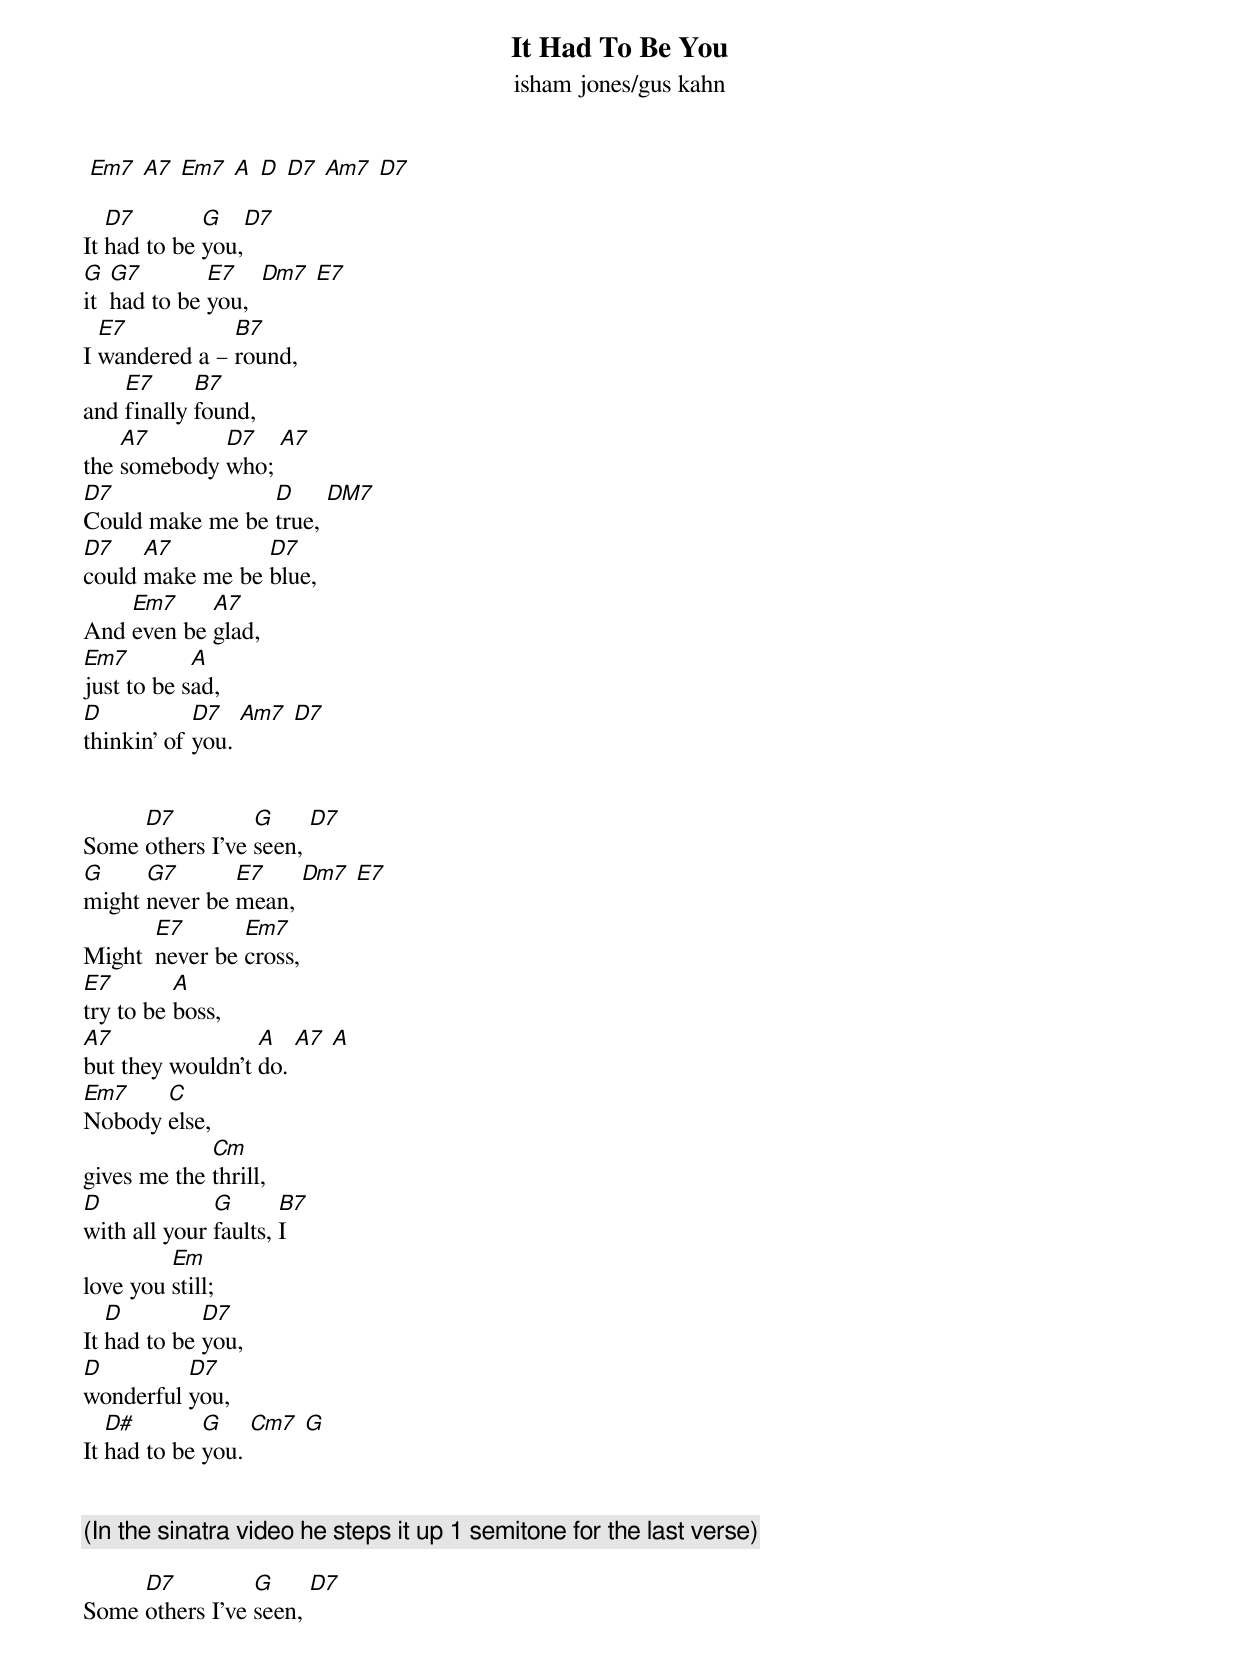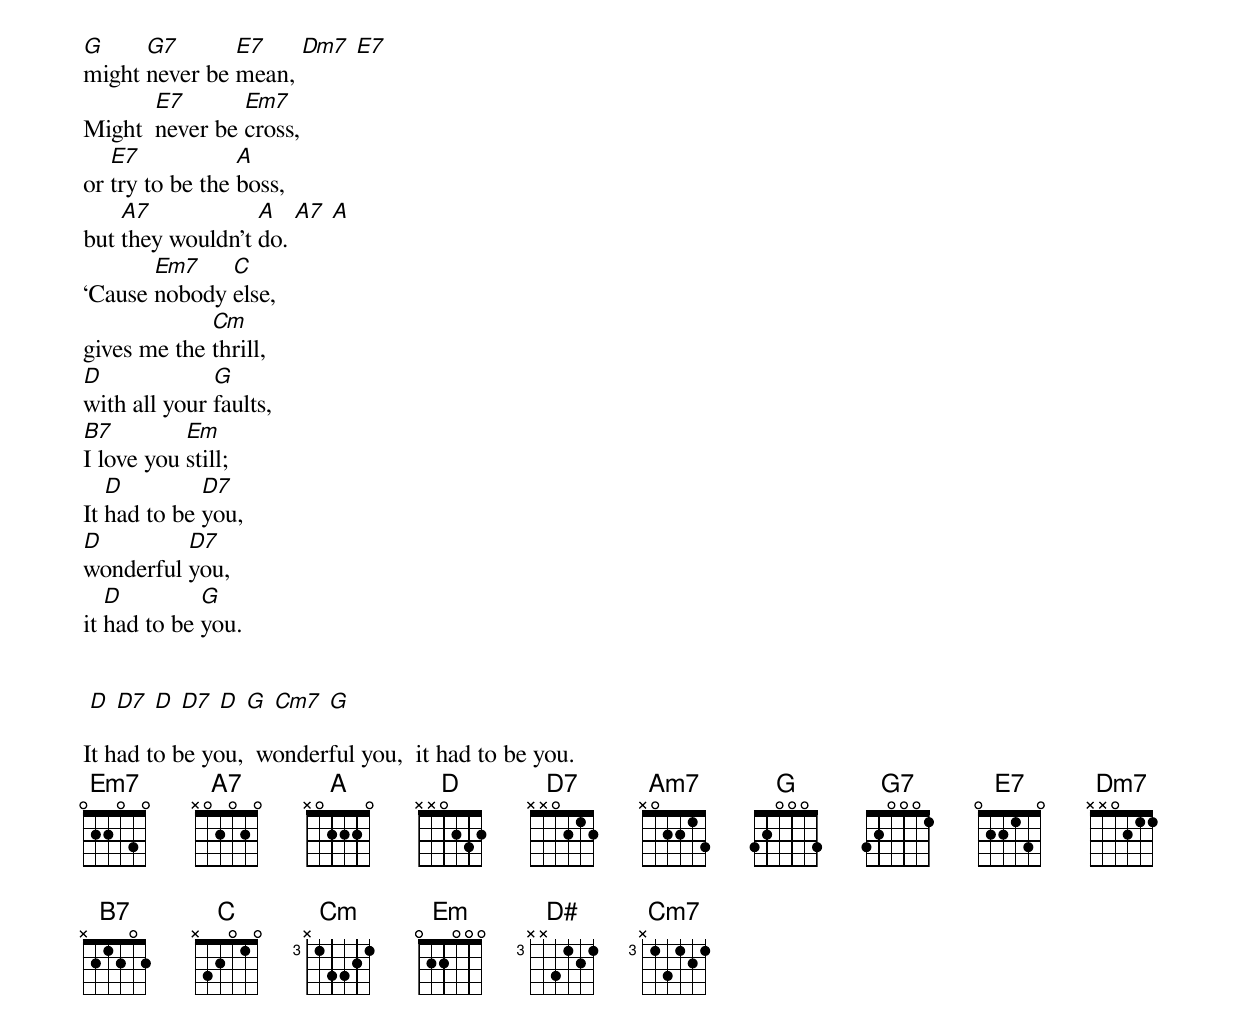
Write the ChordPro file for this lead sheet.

{title: It Had To Be You}
{subtitle: isham jones/gus kahn}

 [Em7] [A7] [Em7] [A] [D] [D7] [Am7] [D7]

It [D7]had to be [G]you,[D7]
[G]it  [G7]had to be [E7]you,  [Dm7] [E7]
I [E7]wandered a – [B7]round,
and [E7]finally [B7]found,
the [A7]somebody [D7]who; [A7]
[D7]Could make me be [D]true, [DM7]
[D7]could [A7]make me be [D7]blue,
And [Em7]even be [A7]glad,
[Em7]just to be s[A]ad,
[D]thinkin' of [D7]you. [Am7] [D7]


Some [D7]others I've [G]seen, [D7]
[G]might [G7]never be [E7]mean, [Dm7] [E7]
Might  [E7]never be [Em7]cross,
[E7]try to be [A]boss,
[A7]but they wouldn't [A]do. [A7] [A]
[Em7]Nobody [C]else,
gives me the [Cm]thrill,
[D]with all your [G]faults, [B7]I
love you [Em]still;
It [D]had to be [D7]you,
[D]wonderful [D7]you,
It [D#]had to be [G]you. [Cm7] [G]


{c:(In the sinatra video he steps it up 1 semitone for the last verse)}

Some [D7]others I've [G]seen, [D7]
[G]might [G7]never be [E7]mean, [Dm7] [E7]
Might  [E7]never be [Em7]cross,
or [E7]try to be the [A]boss,
but [A7]they wouldn't [A]do. [A7] [A]
‘Cause [Em7]nobody [C]else,
gives me the [Cm]thrill,
[D]with all your [G]faults,
[B7]I love you [Em]still;
It [D]had to be [D7]you,
[D]wonderful [D7]you,
it [D]had to be [G]you.


 [D] [D7] [D] [D7] [D] [G] [Cm7] [G]

It had to be you,  wonderful you,  it had to be you.
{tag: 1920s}
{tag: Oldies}
